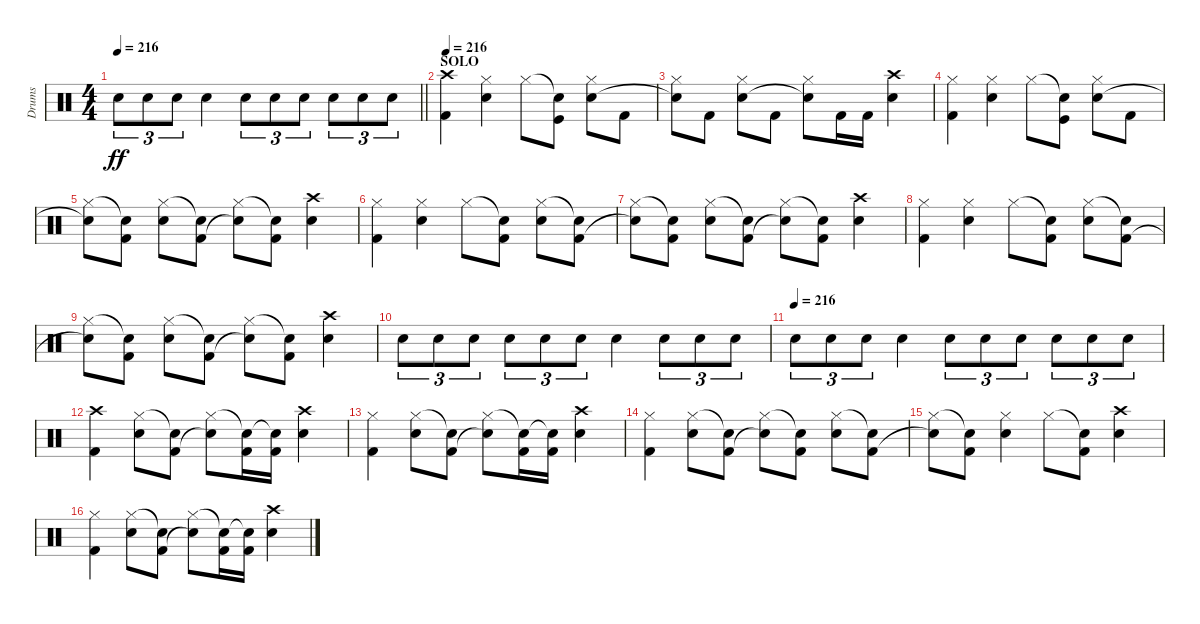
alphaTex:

\track ("Drums" "Drums") {instrument percussion}
\staff {score}
\articulation defaults
\ts (4 4)
\tempo 216
\clef neutral
\barLineRight lightlight
\ks c "Snare (hit) 2".8{tu (3 2) dy ff} "Snare (hit) 2".8{tu (3 2)} "Snare (hit) 2".8{tu (3 2)} "Snare (hit) 2".4 "Snare (hit) 2".8{tu (3 2)} "Snare (hit) 2".8{tu (3 2)} "Snare (hit) 2".8{tu (3 2)} "Snare (hit) 2".8{tu (3 2)} "Snare (hit) 2".8{tu (3 2)} "Snare (hit) 2".8{tu (3 2)}
|
\section ("" "SOLO")
\tempo 216
("Crash high (hit)" "Kick (hit) 2").4 ("Hi-Hat (closed)" "Snare (hit) 2").4 "Hi-Hat (closed)".8 ("Snare (hit)"{t} "Kick (hit)").8 ("Hi-Hat (closed)" "Snare (hit) 2").8 "Kick (hit) 2".8 |
("Hi-Hat (closed)" "Snare (hit)"{t}).8 "Kick (hit) 2".8 ("Hi-Hat (closed)" "Snare (hit) 2").8 "Kick (hit) 2".8 ("Hi-Hat (closed)" "Snare (hit)"{t}).8 "Kick (hit) 2".16 "Kick (hit) 2".16 ("Crash high (hit)" "Snare (hit) 2").4 |
("Hi-Hat (closed)" "Kick (hit) 2").4 ("Hi-Hat (closed)" "Snare (hit) 2").4 "Hi-Hat (closed)".8 ("Snare (hit)"{t} "Kick (hit)").8 ("Hi-Hat (closed)" "Snare (hit) 2").8 "Kick (hit) 2".8 |
("Hi-Hat (closed)" "Snare (hit)"{t}).8 ("Snare (hit)"{t} "Kick (hit) 2").8 ("Hi-Hat (closed)" "Snare (hit) 2").8 ("Snare (hit)"{t} "Kick (hit) 2").8 ("Hi-Hat (closed)" "Snare (hit)"{t}).8 ("Snare (hit)"{t} "Kick (hit) 2").8 ("Crash high (hit)" "Snare (hit) 2").4 |
("Hi-Hat (closed)" "Kick (hit) 2").4 ("Hi-Hat (closed)" "Snare (hit) 2").4 "Hi-Hat (closed)".8 ("Snare (hit)"{t} "Kick (hit) 2").8 ("Hi-Hat (closed)" "Snare (hit) 2").8 ("Snare (hit)"{t} "Kick (hit) 2").8 |
("Hi-Hat (closed)" "Snare (hit)"{t}).8 ("Snare (hit)"{t} "Kick (hit) 2").8 ("Hi-Hat (closed)" "Snare (hit) 2").8 ("Snare (hit)"{t} "Kick (hit) 2").8 ("Hi-Hat (closed)" "Snare (hit)"{t}).8 ("Snare (hit)"{t} "Kick (hit) 2").8 ("Crash high (hit)" "Snare (hit) 2").4 |
("Hi-Hat (closed)" "Kick (hit) 2").4 ("Hi-Hat (closed)" "Snare (hit) 2").4 "Hi-Hat (closed)".8 ("Snare (hit)"{t} "Kick (hit) 2").8 ("Hi-Hat (closed)" "Snare (hit) 2").8 ("Snare (hit)"{t} "Kick (hit) 2").8 |
("Hi-Hat (closed)" "Snare (hit)"{t}).8 ("Snare (hit)"{t} "Kick (hit) 2").8 ("Hi-Hat (closed)" "Snare (hit) 2").8 ("Snare (hit)"{t} "Kick (hit) 2").8 ("Hi-Hat (closed)" "Snare (hit)"{t}).8 ("Snare (hit)"{t} "Kick (hit) 2").8 ("Crash high (hit)" "Snare (hit) 2").4 |
"Snare (hit) 2".8{tu (3 2)} "Snare (hit) 2".8{tu (3 2)} "Snare (hit) 2".8{tu (3 2)} "Snare (hit) 2".8{tu (3 2)} "Snare (hit) 2".8{tu (3 2)} "Snare (hit) 2".8{tu (3 2)} "Snare (hit) 2".4 "Snare (hit) 2".8{tu (3 2)} "Snare (hit) 2".8{tu (3 2)} "Snare (hit) 2".8{tu (3 2)} |
\tempo (216)
"Snare (hit) 2".8{tu (3 2)} "Snare (hit) 2".8{tu (3 2)} "Snare (hit) 2".8{tu (3 2)} "Snare (hit) 2".4 "Snare (hit) 2".8{tu (3 2)} "Snare (hit) 2".8{tu (3 2)} "Snare (hit) 2".8{tu (3 2)} "Snare (hit) 2".8{tu (3 2)} "Snare (hit) 2".8{tu (3 2)} "Snare (hit) 2".8{tu (3 2)} |
("Crash high (hit)" "Kick (hit) 2").4 ("Hi-Hat (closed)" "Snare (hit) 2").8 ("Snare (hit)"{t} "Kick (hit) 2").8 ("Hi-Hat (closed)" "Snare (hit)"{t}).8 ("Snare (hit)"{t} "Kick (hit) 2").16 ("Snare (hit)"{t} "Kick (hit) 2").16 ("Crash high (hit)" "Snare (hit) 2").4 |
("Hi-Hat (closed)" "Kick (hit) 2").4 ("Hi-Hat (closed)" "Snare (hit) 2").8 ("Snare (hit)"{t} "Kick (hit) 2").8 ("Hi-Hat (closed)" "Snare (hit)"{t}).8 ("Snare (hit)"{t} "Kick (hit) 2").16 ("Snare (hit)"{t} "Kick (hit) 2").16 ("Crash high (hit)" "Snare (hit) 2").4 |
("Hi-Hat (closed)" "Kick (hit) 2").4 ("Hi-Hat (closed)" "Snare (hit) 2").8 ("Snare (hit)"{t} "Kick (hit) 2").8 ("Hi-Hat (closed)" "Snare (hit)"{t}).8 ("Snare (hit)"{t} "Kick (hit) 2").8 ("Hi-Hat (closed)" "Snare (hit) 2").8 ("Snare (hit)"{t} "Kick (hit) 2").8 |
("Hi-Hat (closed)" "Snare (hit)"{t}).8 ("Snare (hit)"{t} "Kick (hit) 2").8 ("Hi-Hat (closed)" "Snare (hit) 2").4 "Hi-Hat (closed)".8 ("Snare (hit)"{t} "Kick (hit) 2").8 ("Crash high (hit)" "Snare (hit) 2").4 |
("Hi-Hat (closed)" "Kick (hit) 2").4 ("Hi-Hat (closed)" "Snare (hit) 2").8 ("Snare (hit)"{t} "Kick (hit) 2").8 ("Hi-Hat (closed)" "Snare (hit)"{t}).8 ("Snare (hit)"{t} "Kick (hit) 2").16 ("Snare (hit)"{t} "Kick (hit) 2").16 ("Crash high (hit)" "Snare (hit) 2").4
